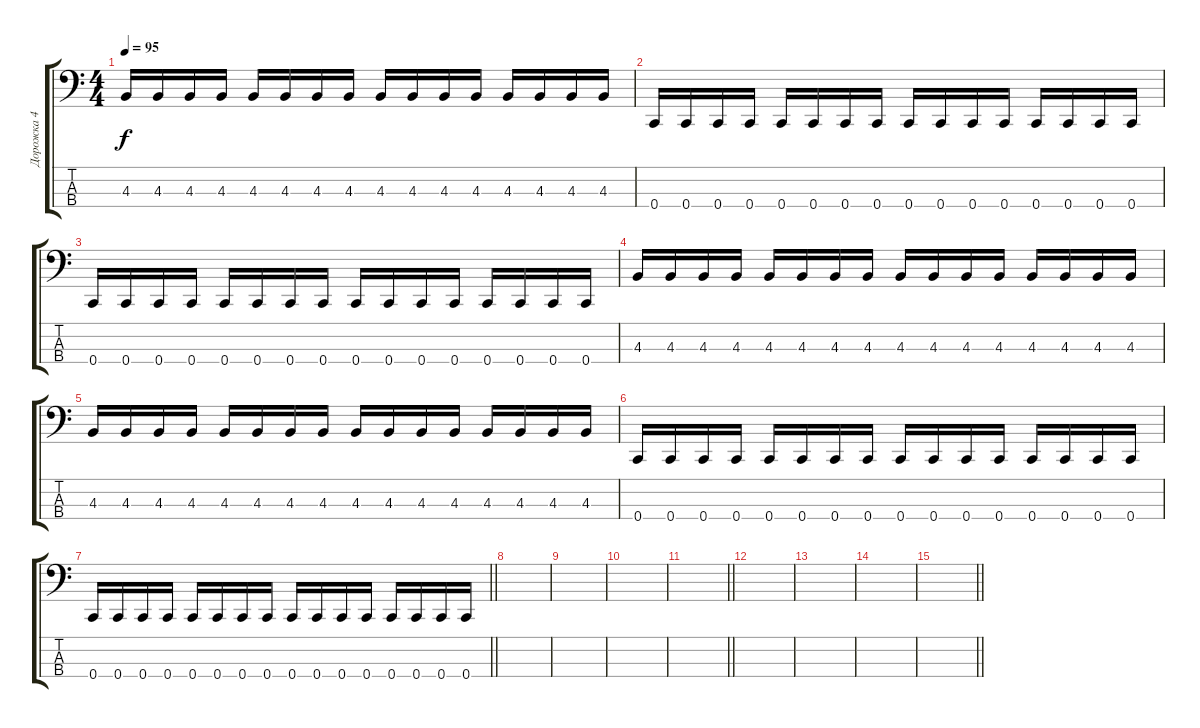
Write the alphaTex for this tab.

\track ("Дорожка 4" "Дорожка 4") {instrument electricbassfinger}
\staff {score tabs}
\tuning (F2 C2 G1 C1) {hide}
\ts (4 4)
\tempo 95
\clef f4
\ks c
4.3.16{dy f} 4.3.16 4.3.16 4.3.16 4.3.16 4.3.16 4.3.16 4.3.16 4.3.16 4.3.16 4.3.16 4.3.16 4.3.16 4.3.16 4.3.16 4.3.16 |
0.4.16 0.4.16 0.4.16 0.4.16 0.4.16 0.4.16 0.4.16 0.4.16 0.4.16 0.4.16 0.4.16 0.4.16 0.4.16 0.4.16 0.4.16 0.4.16 |
0.4.16 0.4.16 0.4.16 0.4.16 0.4.16 0.4.16 0.4.16 0.4.16 0.4.16 0.4.16 0.4.16 0.4.16 0.4.16 0.4.16 0.4.16 0.4.16 |
4.3.16 4.3.16 4.3.16 4.3.16 4.3.16 4.3.16 4.3.16 4.3.16 4.3.16 4.3.16 4.3.16 4.3.16 4.3.16 4.3.16 4.3.16 4.3.16 |
4.3.16 4.3.16 4.3.16 4.3.16 4.3.16 4.3.16 4.3.16 4.3.16 4.3.16 4.3.16 4.3.16 4.3.16 4.3.16 4.3.16 4.3.16 4.3.16 |
0.4.16 0.4.16 0.4.16 0.4.16 0.4.16 0.4.16 0.4.16 0.4.16 0.4.16 0.4.16 0.4.16 0.4.16 0.4.16 0.4.16 0.4.16 0.4.16 |
\barLineRight lightlight
0.4.16 0.4.16 0.4.16 0.4.16 0.4.16 0.4.16 0.4.16 0.4.16 0.4.16 0.4.16 0.4.16 0.4.16 0.4.16 0.4.16 0.4.16 0.4.16 |
\section ("" "")
|
|
|
\barLineRight lightlight
|
|
|
|
\barLineRight lightlight
